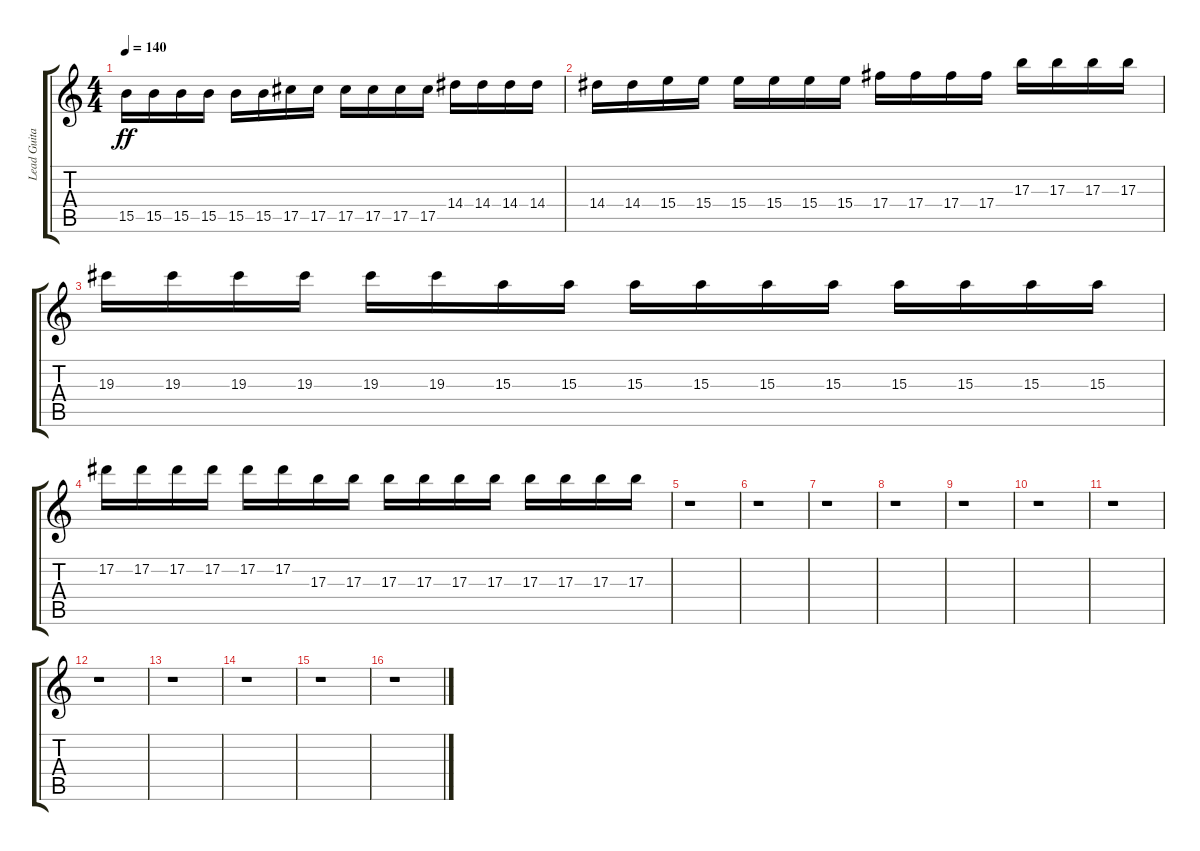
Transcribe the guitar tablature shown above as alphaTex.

\track ("Lead Guitar" "Lead Guita") {instrument overdrivenguitar}
\staff {score tabs}
\tuning (Eb4 Bb3 Gb3 Db3 Ab2 Eb2) {hide}
\ts (4 4)
\tempo 140
\clef g2
\ks c
15.5.16{dy ff} 15.5.16 15.5.16 15.5.16 15.5.16 15.5.16 17.5.16 17.5.16 17.5.16 17.5.16 17.5.16 17.5.16 14.4.16 14.4.16 14.4.16 14.4.16 |
14.4.16 14.4.16 15.4.16 15.4.16 15.4.16 15.4.16 15.4.16 15.4.16 17.4.16 17.4.16 17.4.16 17.4.16 17.3.16 17.3.16 17.3.16 17.3.16 |
19.3.16 19.3.16 19.3.16 19.3.16 19.3.16 19.3.16 15.3.16 15.3.16 15.3.16 15.3.16 15.3.16 15.3.16 15.3.16 15.3.16 15.3.16 15.3.16 |
17.2.16 17.2.16 17.2.16 17.2.16 17.2.16 17.2.16 17.3.16 17.3.16 17.3.16 17.3.16 17.3.16 17.3.16 17.3.16 17.3.16 17.3.16 17.3.16 |
r.1 |
r.1 |
r.1 |
r.1 |
r.1 |
r.1 |
r.1 |
r.1 |
r.1 |
r.1 |
r.1 |
r.1
